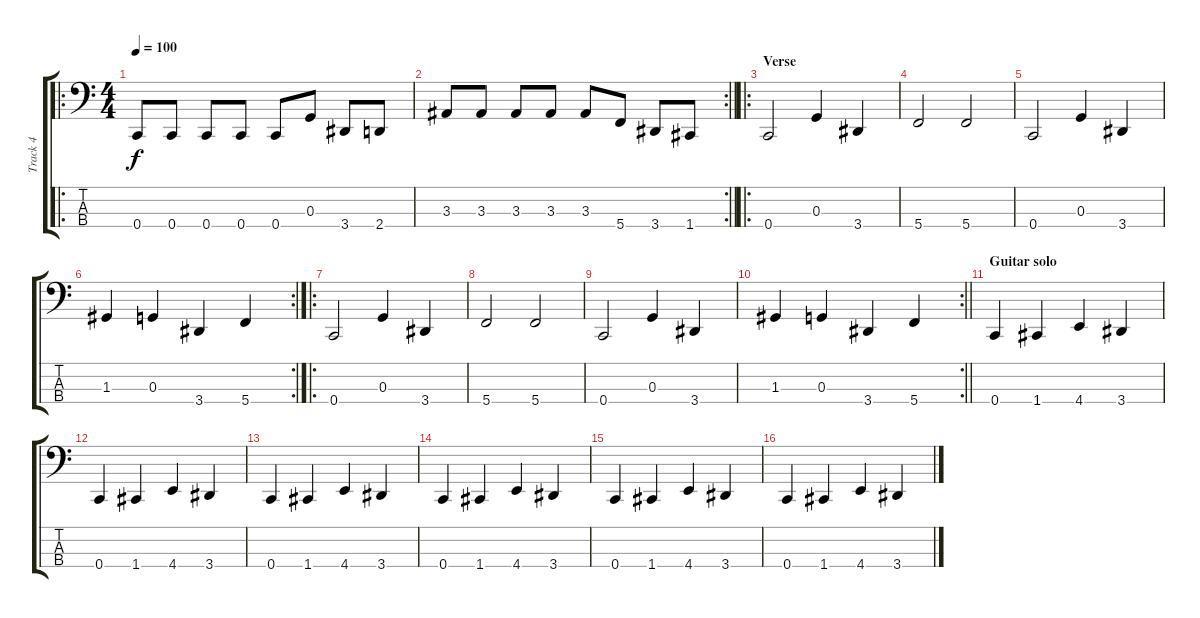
\track ("Track 4" "Track 4") {instrument electricbassfinger}
\staff {score tabs}
\tuning (F2 C2 G1 C1) {hide}
\ro
\ts (4 4)
\tempo 100
\clef f4
\ks c
0.4.8{dy f} 0.4.8 0.4.8 0.4.8 0.4.8 0.3.8 3.4.8 2.4.8 |
\rc 2
\barLineRight lightlight
3.3.8 3.3.8 3.3.8 3.3.8 3.3.8 5.4.8 3.4.8 1.4.8 |
\ro
\section ("" "Verse")
0.4.2 0.3.4 3.4.4 |
5.4.2 5.4.2 |
0.4.2 0.3.4 3.4.4 |
\rc 2
1.3.4 0.3.4 3.4.4 5.4.4 |
\ro
0.4.2 0.3.4 3.4.4 |
5.4.2 5.4.2 |
0.4.2 0.3.4 3.4.4 |
\rc 2
\barLineRight lightlight
1.3.4 0.3.4 3.4.4 5.4.4 |
\section ("" "Guitar solo")
0.4.4 1.4.4 4.4.4 3.4.4 |
0.4.4 1.4.4 4.4.4 3.4.4 |
0.4.4 1.4.4 4.4.4 3.4.4 |
0.4.4 1.4.4 4.4.4 3.4.4 |
0.4.4 1.4.4 4.4.4 3.4.4 |
0.4.4 1.4.4 4.4.4 3.4.4
